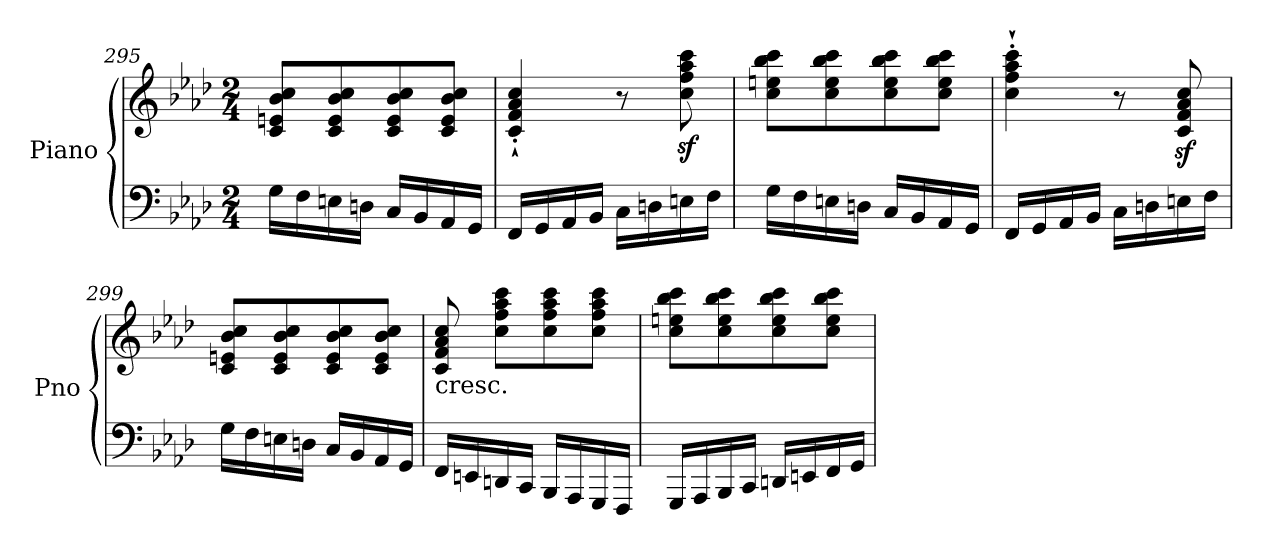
**kern	**kern
*part1	*part1
*staff2	*staff1
*I"Piano	*
*I'Pno	*
*clefF4	*clefG2
*k[b-e-a-d-]	*k[b-e-a-d-]
*A-:	*A-:
*M2/4	*M2/4
=295	=295
16G\LL	8c/ 8en/ 8b-/ 8cc/L
16F\	.
16En\	8c/ 8e/ 8b-/ 8cc/
16Dn\JJ	.
16C/LL	8c/ 8e/ 8b-/ 8cc/
16BB-/	.
16AA-/	8c/ 8e/ 8b-/ 8cc/J
16GG/JJ	.
!!LO:PB:g=z
=296	=296
16FF/LL	4c/`' 4f/`' 4a-/`' 4cc/`'
16GG/	.
16AA-/	.
16BB-/JJ	.
16C\LL	8r
16Dn\	.
16En\	8cc\z< 8ff\z< 8aa-\z< 8ccc\z<
16F\JJ	.
=297	=297
16G\LL	8cc\ 8een\ 8bb-\ 8ccc\L
16F\	.
16En\	8cc\ 8ee\ 8bb-\ 8ccc\
16Dn\JJ	.
16C/LL	8cc\ 8ee\ 8bb-\ 8ccc\
16BB-/	.
16AA-/	8cc\ 8ee\ 8bb-\ 8ccc\J
16GG/JJ	.
=298	=298
16FF/LL	4cc\`' 4ff\`' 4aa-\`' 4ccc\`'
16GG/	.
16AA-/	.
16BB-/JJ	.
16C\LL	8r
16Dn\	.
16En\	8c/z< 8f/z< 8a-/z< 8cc/z<
16F\JJ	.
=299	=299
16G\LL	8c/ 8en/ 8b-/ 8cc/L
16F\	.
16En\	8c/ 8e/ 8b-/ 8cc/
16Dn\JJ	.
16C/LL	8c/ 8e/ 8b-/ 8cc/
16BB-/	.
16AA-/	8c/ 8e/ 8b-/ 8cc/J
16GG/JJ	.
=300	=300
!	!LO:TX:b:t=cresc.
16FF/LL	8c/ 8f/ 8a-/ 8cc/
16EEn/	.
16DDn/	8cc\ 8ff\ 8aa-\ 8ccc\L
16CC/JJ	.
16BBB-/LL	8cc\ 8ff\ 8aa-\ 8ccc\
16AAA-/	.
16GGG/	8cc\ 8ff\ 8aa-\ 8ccc\J
16FFF/JJ	.
!!LO:PB:g=z
=301	=301
16GGG/LL	8cc\ 8een\ 8bb-\ 8ccc\L
16AAA-/	.
16BBB-/	8cc\ 8ee\ 8bb-\ 8ccc\
16CC/JJ	.
16DDn/LL	8cc\ 8ee\ 8bb-\ 8ccc\
16EEn/	.
16FF/	8cc\ 8ee\ 8bb-\ 8ccc\J
16GG/JJ	.
=	=
*-	*-
